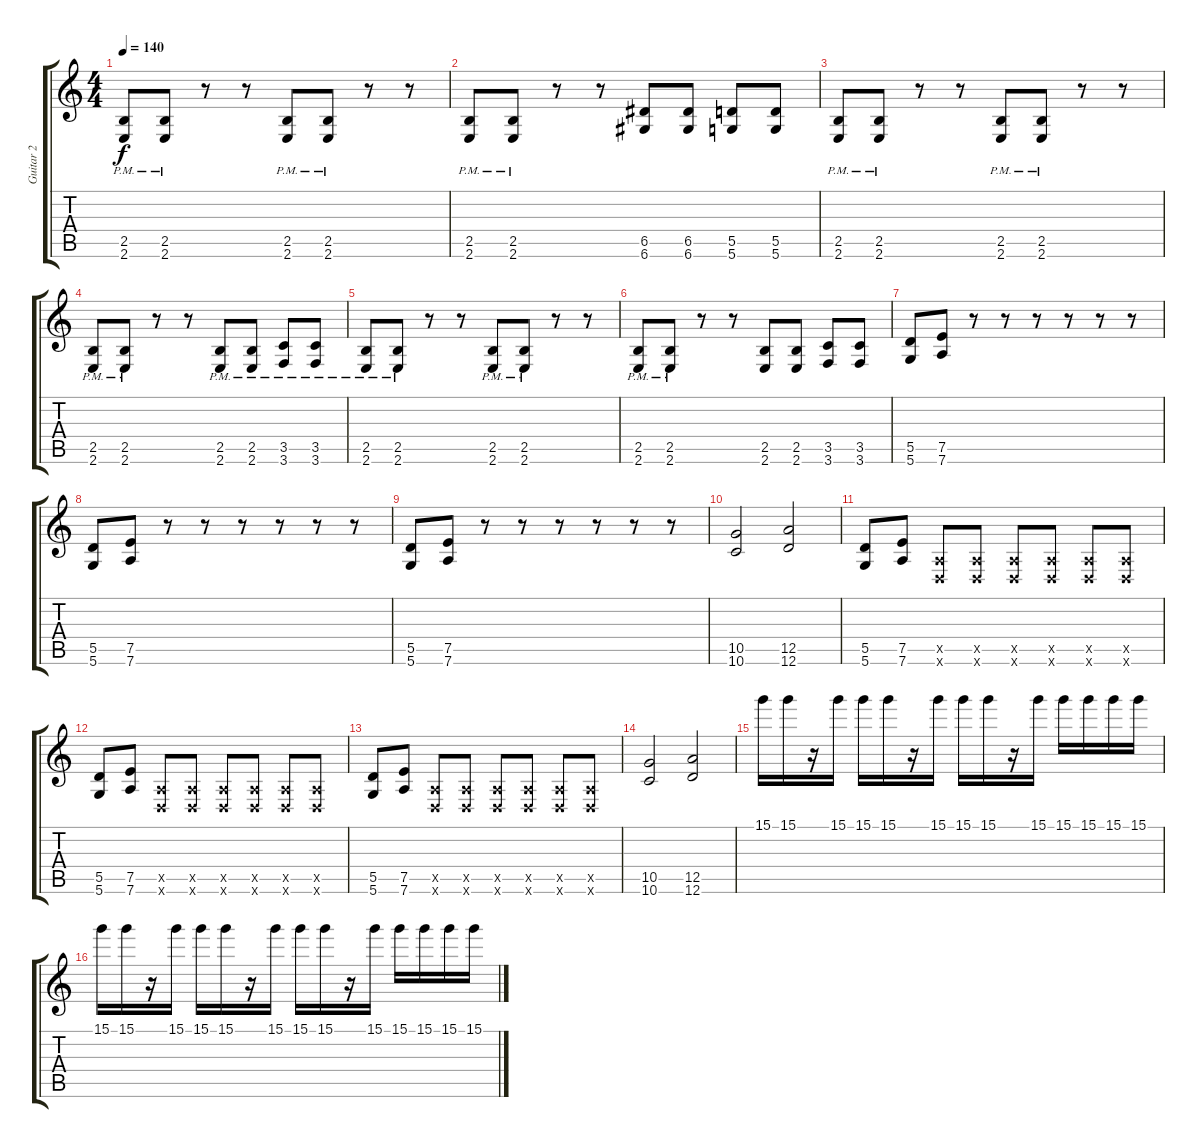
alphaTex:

\track ("Guitar 2" "Guitar 2") {instrument overdrivenguitar}
\staff {score tabs}
\tuning (E4 B3 G3 D3 A2 D2) {hide}
\ts (4 4)
\tempo 140
\clef g2
\ks c
(2.5{pm} 2.6).8{dy f} (2.5{pm} 2.6).8 r.8 r.8 (2.5{pm} 2.6).8 (2.5{pm} 2.6).8 r.8 r.8 |
(2.5{pm} 2.6).8 (2.5{pm} 2.6).8 r.8 r.8 (6.5 6.6).8 (6.5 6.6).8 (5.5 5.6).8 (5.5 5.6).8 |
(2.5{pm} 2.6).8 (2.5{pm} 2.6).8 r.8 r.8 (2.5{pm} 2.6).8 (2.5{pm} 2.6).8 r.8 r.8 |
(2.5{pm} 2.6).8 (2.5{pm} 2.6).8 r.8 r.8 (2.5{pm} 2.6).8 (2.5{pm} 2.6).8 (3.5{pm} 3.6).8 (3.5{pm} 3.6).8 |
(2.5{pm} 2.6).8 (2.5{pm} 2.6).8 r.8 r.8 (2.5{pm} 2.6).8 (2.5{pm} 2.6).8 r.8 r.8 |
(2.5{pm} 2.6).8 (2.5{pm} 2.6).8 r.8 r.8 (2.5 2.6).8 (2.5 2.6).8 (3.5 3.6).8 (3.5 3.6).8 |
(5.5 5.6).8 (7.5 7.6).8 r.8 r.8 r.8 r.8 r.8 r.8 |
(5.5 5.6).8 (7.5 7.6).8 r.8 r.8 r.8 r.8 r.8 r.8 |
(5.5 5.6).8 (7.5 7.6).8 r.8 r.8 r.8 r.8 r.8 r.8 |
(10.5 10.6).2 (12.5 12.6).2 |
(5.5 5.6).8 (7.5 7.6).8 (0.5{x} 0.6{x}).8 (0.5{x} 0.6{x}).8 (0.5{x} 0.6{x}).8 (0.5{x} 0.6{x}).8 (0.5{x} 0.6{x}).8 (0.5{x} 0.6{x}).8 |
(5.5 5.6).8 (7.5 7.6).8 (0.5{x} 0.6{x}).8 (0.5{x} 0.6{x}).8 (0.5{x} 0.6{x}).8 (0.5{x} 0.6{x}).8 (0.5{x} 0.6{x}).8 (0.5{x} 0.6{x}).8 |
(5.5 5.6).8 (7.5 7.6).8 (0.5{x} 0.6{x}).8 (0.5{x} 0.6{x}).8 (0.5{x} 0.6{x}).8 (0.5{x} 0.6{x}).8 (0.5{x} 0.6{x}).8 (0.5{x} 0.6{x}).8 |
(10.5 10.6).2 (12.5 12.6).2 |
15.1.16 15.1.16 r.16 15.1.16 15.1.16 15.1.16 r.16 15.1.16 15.1.16 15.1.16 r.16 15.1.16 15.1.16 15.1.16 15.1.16 15.1.16 |
15.1.16 15.1.16 r.16 15.1.16 15.1.16 15.1.16 r.16 15.1.16 15.1.16 15.1.16 r.16 15.1.16 15.1.16 15.1.16 15.1.16 15.1.16
